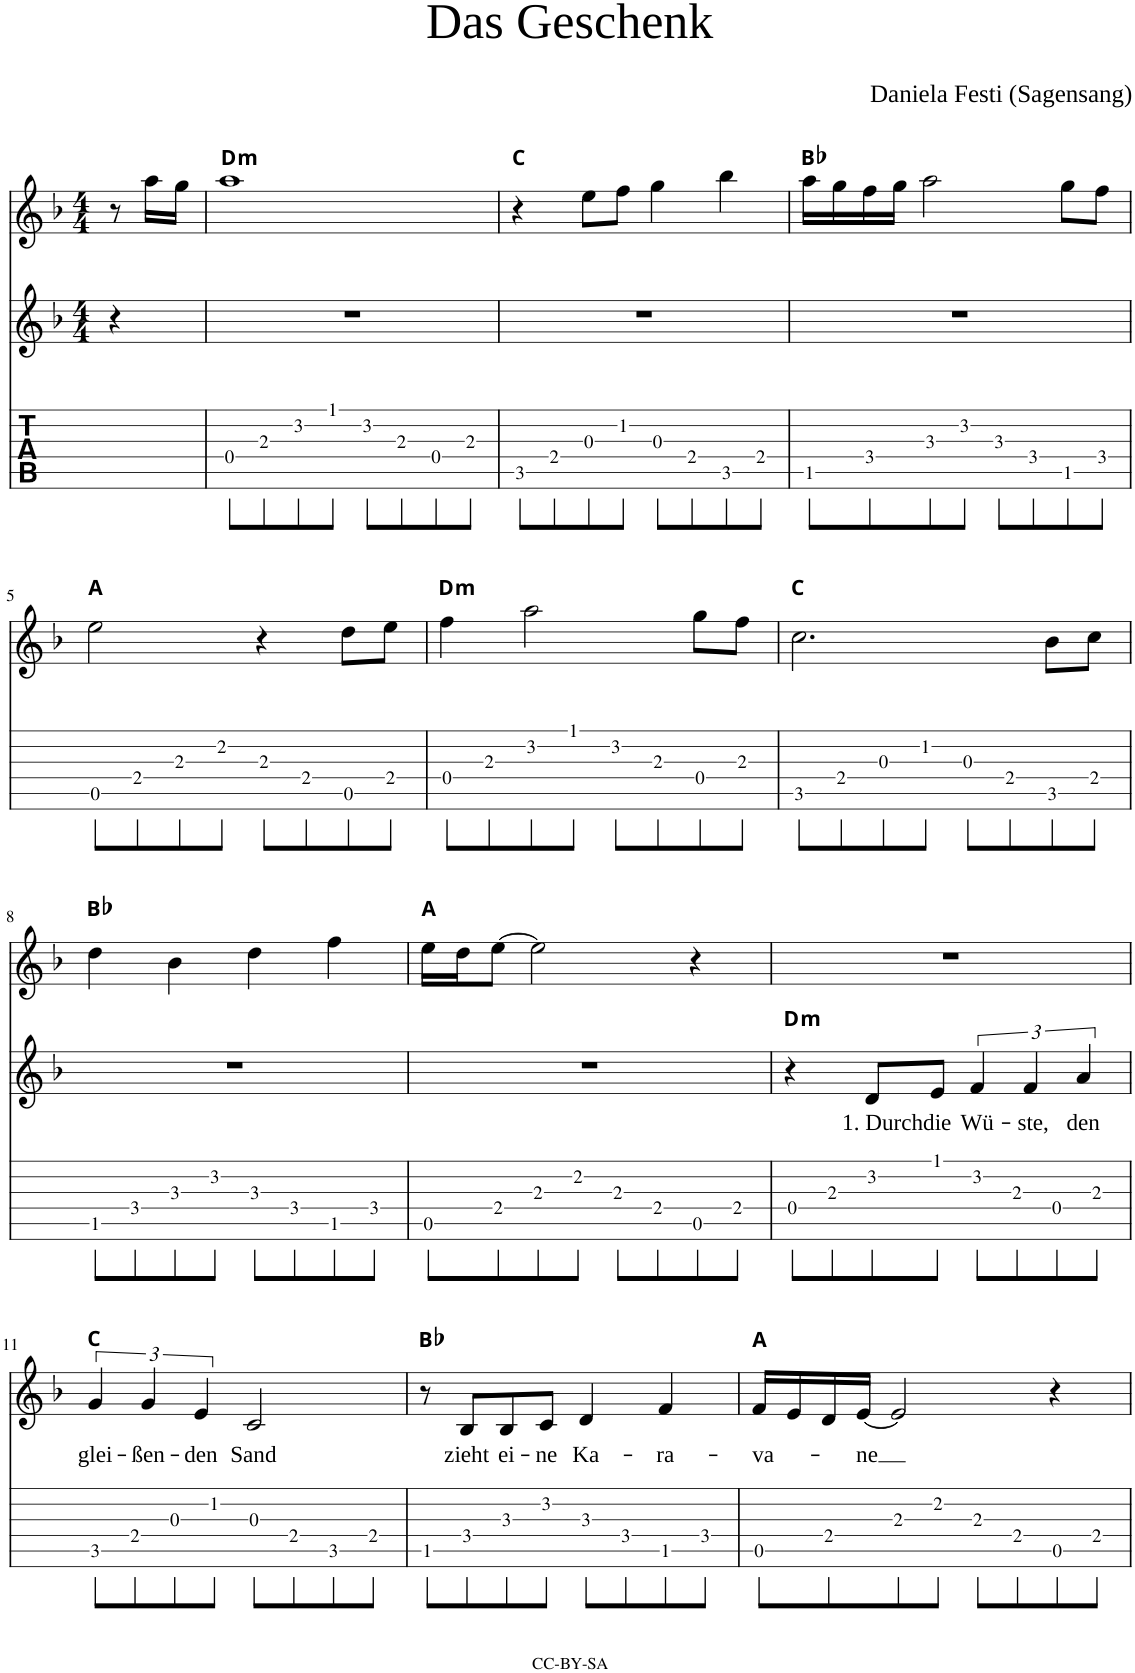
**kern	**kern	**text	**harte	**kern	**harte
*part3	*part2	*part2	*part2	*part1	*part1
*staff3	*staff2	*staff2	*	*staff1	*
*I"Klassische Gitarre [Tabulatur]	*I"Voice	*	*	*I"Tenor Recorder	*
*	*	*	*	*I'Rec	*
*stria6	*	*	*	*	*
*	*clefG2	*	*	*clefG2	*
*k[b-]	*k[b-]	*	*	*k[b-]	*
*M4/4	*M4/4	*	*	*M4/4	*
=1	=1	=1	=1	=1	=1
4r	4r	.	.	8r	.
.	.	.	.	16aa\LL	.
.	.	.	.	16gg\JJ	.
=2	=2	=2	=2	=2	=2
!	!	!	!	!	!LO:H:kt=m
8D\L	1r	.	.	1aa	D:min
8A\	.	.	.	.	.
8d\	.	.	.	.	.
8f\J	.	.	.	.	.
8d\L	.	.	.	.	.
8A\	.	.	.	.	.
8D\	.	.	.	.	.
8A\J	.	.	.	.	.
=3	=3	=3	=3	=3	=3
8C\L	1r	.	.	4r	C:maj
8E\	.	.	.	.	.
8G\	.	.	.	8ee\L	.
8c\J	.	.	.	8ff\J	.
8G\L	.	.	.	4gg\	.
8E\	.	.	.	.	.
8C\	.	.	.	4bb-\	.
8E\J	.	.	.	.	.
=4	=4	=4	=4	=4	=4
8BB-\L	1r	.	.	16aa\LL	Bb:maj
.	.	.	.	16gg\	.
8F\	.	.	.	16ff\	.
.	.	.	.	16gg\JJ	.
8B-\	.	.	.	2aa\	.
8d\J	.	.	.	.	.
8B-\L	.	.	.	.	.
8F\	.	.	.	.	.
8BB-\	.	.	.	8gg\L	.
8F\J	.	.	.	8ff\J	.
!!LO:LB:g=z
=5	=5	=5	=5	=5	=5
8AA\L	1r	.	.	2ee\	A:maj
8E\	.	.	.	.	.
8A\	.	.	.	.	.
8c#\J	.	.	.	.	.
8A\L	.	.	.	4r	.
8E\	.	.	.	.	.
8AA\	.	.	.	8dd\L	.
8E\J	.	.	.	8ee\J	.
=6	=6	=6	=6	=6	=6
!	!	!	!	!	!LO:H:kt=m
8D\L	1r	.	.	4ff\	D:min
8A\	.	.	.	.	.
8d\	.	.	.	2aa\	.
8f\J	.	.	.	.	.
8d\L	.	.	.	.	.
8A\	.	.	.	.	.
8D\	.	.	.	8gg\L	.
8A\J	.	.	.	8ff\J	.
=7	=7	=7	=7	=7	=7
8C\L	1r	.	.	2.cc\	C:maj
8E\	.	.	.	.	.
8G\	.	.	.	.	.
8c\J	.	.	.	.	.
8G\L	.	.	.	.	.
8E\	.	.	.	.	.
8C\	.	.	.	8b-\L	.
8E\J	.	.	.	8cc\J	.
!!LO:LB:g=z
=8	=8	=8	=8	=8	=8
8BB-\L	1r	.	.	4dd\	Bb:maj
8F\	.	.	.	.	.
8B-\	.	.	.	4b-\	.
8d\J	.	.	.	.	.
8B-\L	.	.	.	4dd\	.
8F\	.	.	.	.	.
8BB-\	.	.	.	4ff\	.
8F\J	.	.	.	.	.
=9	=9	=9	=9	=9	=9
8AA\L	1r	.	.	16ee\LL	A:maj
.	.	.	.	16dd\J	.
8E\	.	.	.	[8ee\J	.
8A\	.	.	.	2ee\]	.
8c#\J	.	.	.	.	.
8A\L	.	.	.	.	.
8E\	.	.	.	.	.
8AA\	.	.	.	4r	.
8E\J	.	.	.	.	.
=10	=10	=10	=10	=10	=10
!	!	!	!LO:H:kt=m	!	!
8D\L	4r	.	D:min	1r	.
8A\	.	.	.	.	.
!	!	!LO:LY:b	!	!	!
8d\	8d/L	1. Durch	.	.	.
!	!	!LO:LY:b	!	!	!
8f\J	8e/J	die	.	.	.
!	!	!LO:LY:b	!	!	!
8d\L	6f/	Wü-	.	.	.
8A\	.	.	.	.	.
!	!	!LO:LY:b	!	!	!
.	6f/	-ste,	.	.	.
8D\	.	.	.	.	.
!	!	!LO:LY:b	!	!	!
.	6a/	den	.	.	.
8A\J	.	.	.	.	.
!!LO:LB:g=z
=11	=11	=11	=11	=11	=11
!	!	!LO:LY:b	!	!	!
8C\L	6g/	glei-	C:maj	1r	.
8E\	.	.	.	.	.
!	!	!LO:LY:b	!	!	!
.	6g/	-ßen-	.	.	.
8G\	.	.	.	.	.
!	!	!LO:LY:b	!	!	!
.	6e/	-den	.	.	.
8c\J	.	.	.	.	.
!	!	!LO:LY:b	!	!	!
8G\L	2c/	Sand	.	.	.
8E\	.	.	.	.	.
8C\	.	.	.	.	.
8E\J	.	.	.	.	.
=12	=12	=12	=12	=12	=12
8BB-\L	8r	.	Bb:maj	1r	.
!	!	!LO:LY:b	!	!	!
8F\	8B-/L	zieht	.	.	.
!	!	!LO:LY:b	!	!	!
8B-\	8B-/	ei-	.	.	.
!	!	!LO:LY:b	!	!	!
8d\J	8c/J	-ne	.	.	.
!	!	!LO:LY:b	!	!	!
8B-\L	4d/	Ka-	.	.	.
8F\	.	.	.	.	.
!	!	!LO:LY:b	!	!	!
8BB-\	4f/	-ra-	.	.	.
8F\J	.	.	.	.	.
=13	=13	=13	=13	=13	=13
!	!	!LO:LY:b	!	!	!
8AA\L	16f/LL	-va-	A:maj	1r	.
.	16e/	.	.	.	.
8E\	16d/	.	.	.	.
!	!	!LO:LY:b	!	!	!
.	[16e/JJ	-ne	.	.	.
8A\	2e/]	.	.	.	.
8c#\J	.	.	.	.	.
8A\L	.	.	.	.	.
8E\	.	.	.	.	.
8AA\	4r	.	.	.	.
8E\J	.	.	.	.	.
=	=	=	=	=	=
*-	*-	*-	*-	*-	*-
